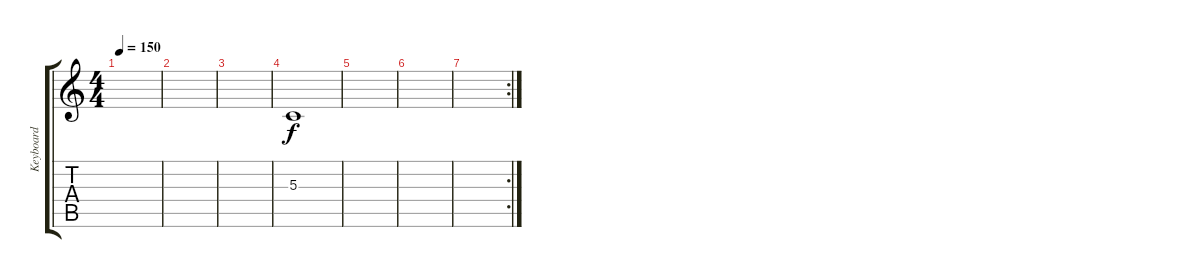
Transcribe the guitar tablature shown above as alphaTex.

\track ("Keyboard" "Keyboard") {instrument choiraahs}
\staff {score tabs}
\tuning (E4 B3 G3 D3 A2 E2) {hide}
\ts (4 4)
\tempo 150
\clef g2
\ks c
|
|
|
5.3.1 |
|
|
\rc 2
